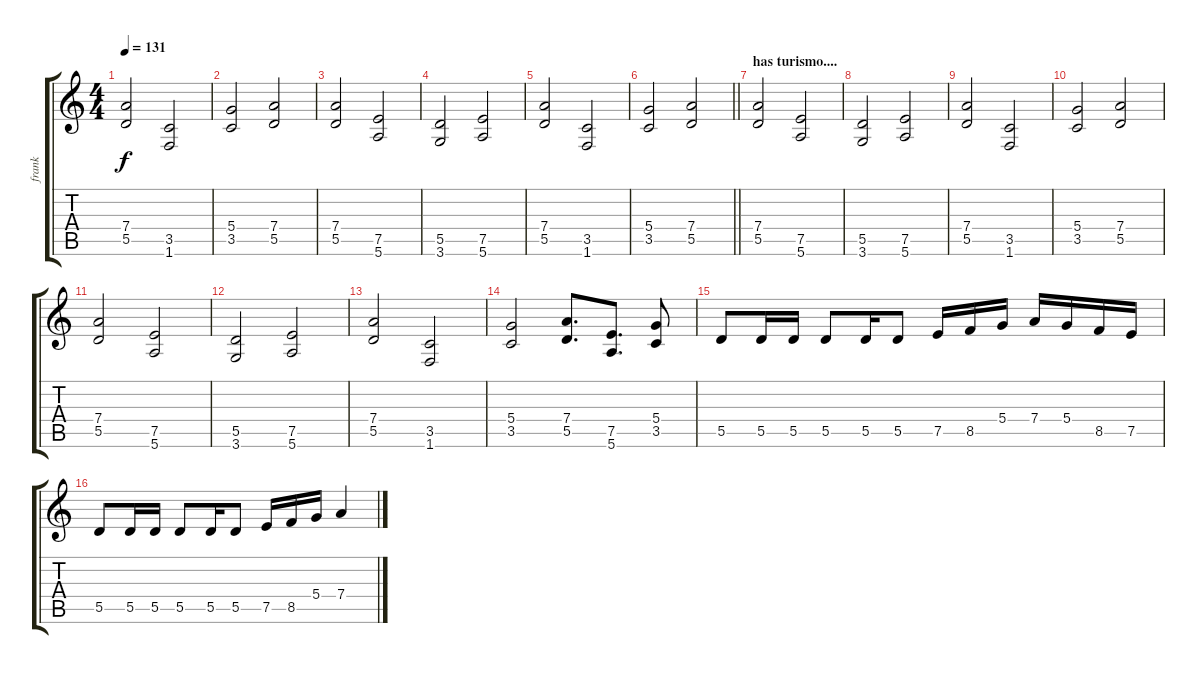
\track ("frank" "frank") {instrument overdrivenguitar}
\staff {score tabs}
\tuning (E4 B3 G3 D3 A2 E2) {hide}
\ts (4 4)
\tempo 131
\clef g2
\ks c
(7.4 5.5).2{dy f} (3.5 1.6).2 |
(5.4 3.5).2 (7.4 5.5).2 |
(7.4 5.5).2 (7.5 5.6).2 |
(5.5 3.6).2 (7.5 5.6).2 |
(7.4 5.5).2 (3.5 1.6).2 |
\barLineRight lightlight
(5.4 3.5).2 (7.4 5.5).2 |
\section ("" "has turismo....")
(7.4 5.5).2 (7.5 5.6).2 |
(5.5 3.6).2 (7.5 5.6).2 |
(7.4 5.5).2 (3.5 1.6).2 |
(5.4 3.5).2 (7.4 5.5).2 |
(7.4 5.5).2 (7.5 5.6).2 |
(5.5 3.6).2 (7.5 5.6).2 |
(7.4 5.5).2 (3.5 1.6).2 |
(5.4 3.5).2 (7.4 5.5).8{d} (7.5 5.6).8{d} (5.4 3.5).8 |
5.5.8 5.5.16 5.5.16 5.5.8 5.5.16 5.5.8 7.5.16 8.5.16 5.4.16 7.4.16 5.4.16 8.5.16 7.5.16 |
5.5.8 5.5.16 5.5.16 5.5.8 5.5.16 5.5.8 7.5.16 8.5.16 5.4.16 7.4.4
